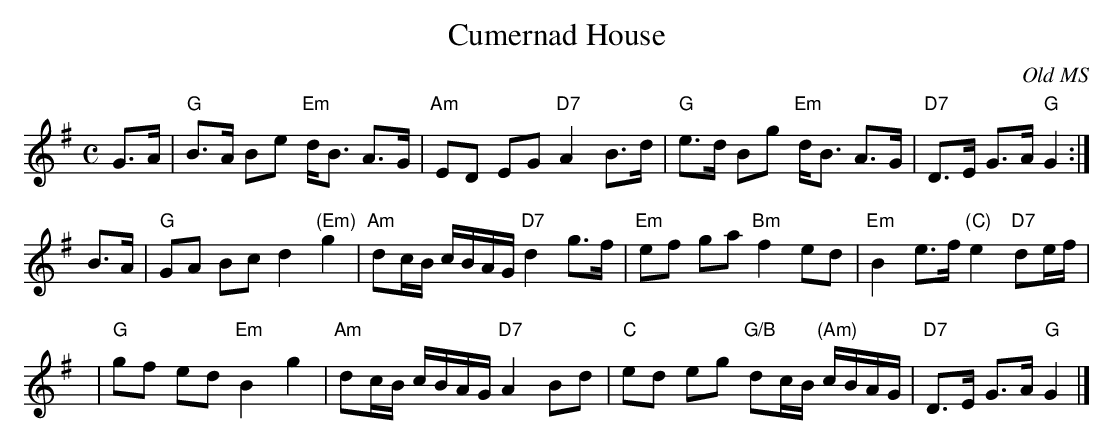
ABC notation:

X:1
T: Cumernad House
O: Old MS
M: C
L: 1/16
K: G
G3A \
| "G"B3A B2e2 "Em"dB3 A3G | "Am"E2D2 E2G2 "D7"A4 B3d \
| "G"e3d B2g2 "Em"dB3 A3G | "D7"D3E G3A "G"G4 :|
B3A \
| "G"G2A2 B2c2 d4 "(Em)"g4 | "Am"d2cB cBAG "D7"d4 g3f \
| "Em"e2f2 g2a2 "Bm"f4 e2d2 | "Em"B4 e3f "(C)"e4 "D7"d2ef |
y4 \
| "G"g2f2 e2d2 "Em"B4 g4 | "Am"d2cB cBAG "D7"A4 B2d2 \
| "C"e2d2 e2g2 "G/B"d2cB "(Am)"cBAG | "D7"D3E G3A "G"G4 |]
